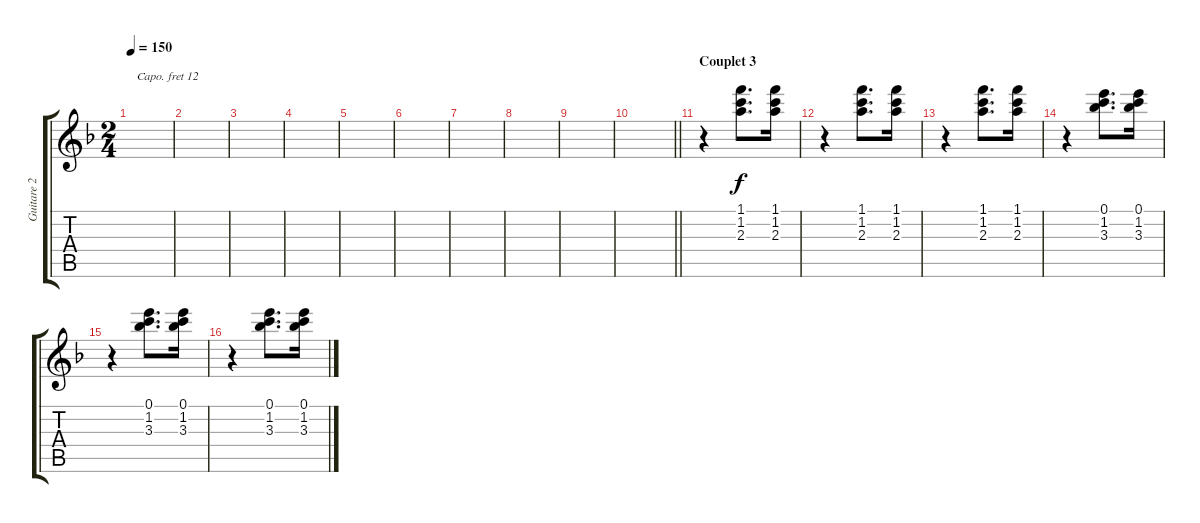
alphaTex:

\track ("Guitare 2" "Guitare 2") {instrument electricguitarjazz}
\staff {score tabs}
\capo 12
\tuning (E4 B3 G3 D3 A2 E2) {hide}
\ts (2 4)
\tempo 150
\clef g2
\ks f
|
|
|
|
|
|
|
|
|
\barLineRight lightlight
|
\section ("" "Couplet 3")
r.4 (1.1 1.2 2.3).8{d} (1.1 1.2 2.3).16 |
r.4 (1.1 1.2 2.3).8{d} (1.1 1.2 2.3).16 |
r.4 (1.1 1.2 2.3).8{d} (1.1 1.2 2.3).16 |
r.4 (0.1 1.2 3.3).8{d} (0.1 1.2 3.3).16 |
r.4 (0.1 1.2 3.3).8{d} (0.1 1.2 3.3).16 |
r.4 (0.1 1.2 3.3).8{d} (0.1 1.2 3.3).16
